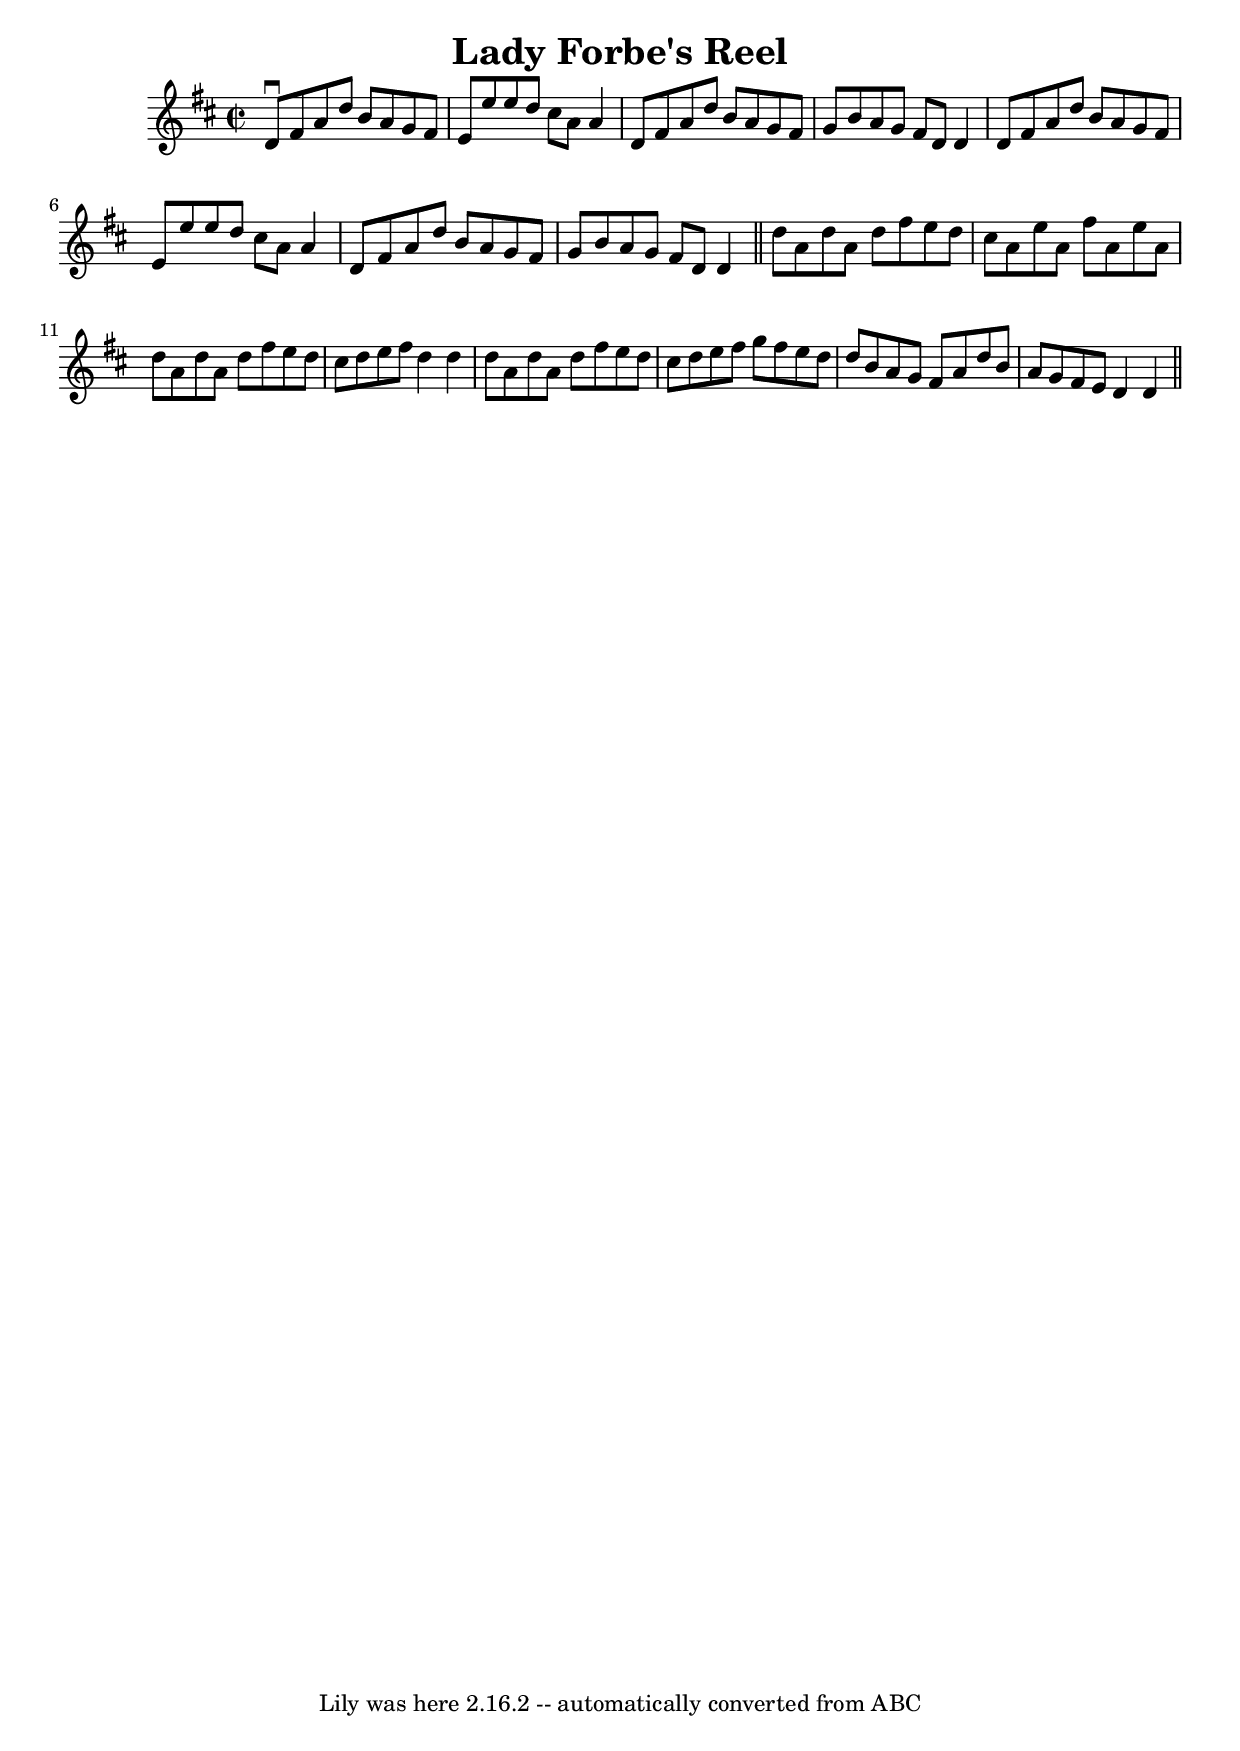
\version "2.16.2"
\include "Mammoth.ily"
\header {
	%% book = "Ryan's Mammoth Collection"
	crossRefNumber = "1"
	footnotes = ""
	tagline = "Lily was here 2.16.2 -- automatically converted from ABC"
	title = "Lady Forbe's Reel"
}
voicedefault =  {


\override Staff.TimeSignature #'style = #'C
 \time 2/2 
\key d \major d'8^\downbow fis'8 a'8 d''8 b'8 a'8   
 g'8 fis'8  |
 e'8 e''8 e''8 d''8 cis''8 a'8 a'4  
|
 d'8 fis'8 a'8 d''8 b'8 a'8 g'8 fis'8  |
  
 g'8 b'8 a'8 g'8 fis'8 d'8 d'4  |
 d'8 fis'8    
a'8 d''8 b'8 a'8 g'8 fis'8  |
 e'8 e''8 e''8    
d''8 cis''8 a'8 a'4  |
 d'8 fis'8 a'8 d''8 b'8    
a'8 g'8 fis'8  |
 g'8 b'8 a'8 g'8 fis'8 d'8 d'4 
 \bar "||" d''8 a'8 d''8 a'8 d''8 fis''8 e''8 d''8  
|
 cis''8 a'8 e''8 a'8 fis''8 a'8 e''8 a'8  
|
 d''8 a'8 d''8 a'8 d''8 fis''8 e''8 d''8  
|
 cis''8 d''8 e''8 fis''8 d''4 d''4  |
 d''8  
 a'8 d''8 a'8 d''8 fis''8 e''8 d''8  |
 cis''8    
d''8 e''8 fis''8 g''8 fis''8 e''8 d''8  |
 d''8    
b'8 a'8 g'8 fis'8 a'8 d''8 b'8  |
 a'8 g'8    
fis'8 e'8 d'4 d'4  \bar "||"   
}

\score{
    <<

	\context Staff="default"
	{
	    \voicedefault 
	}

    >>
	\layout {
	}
	\midi {}
}
